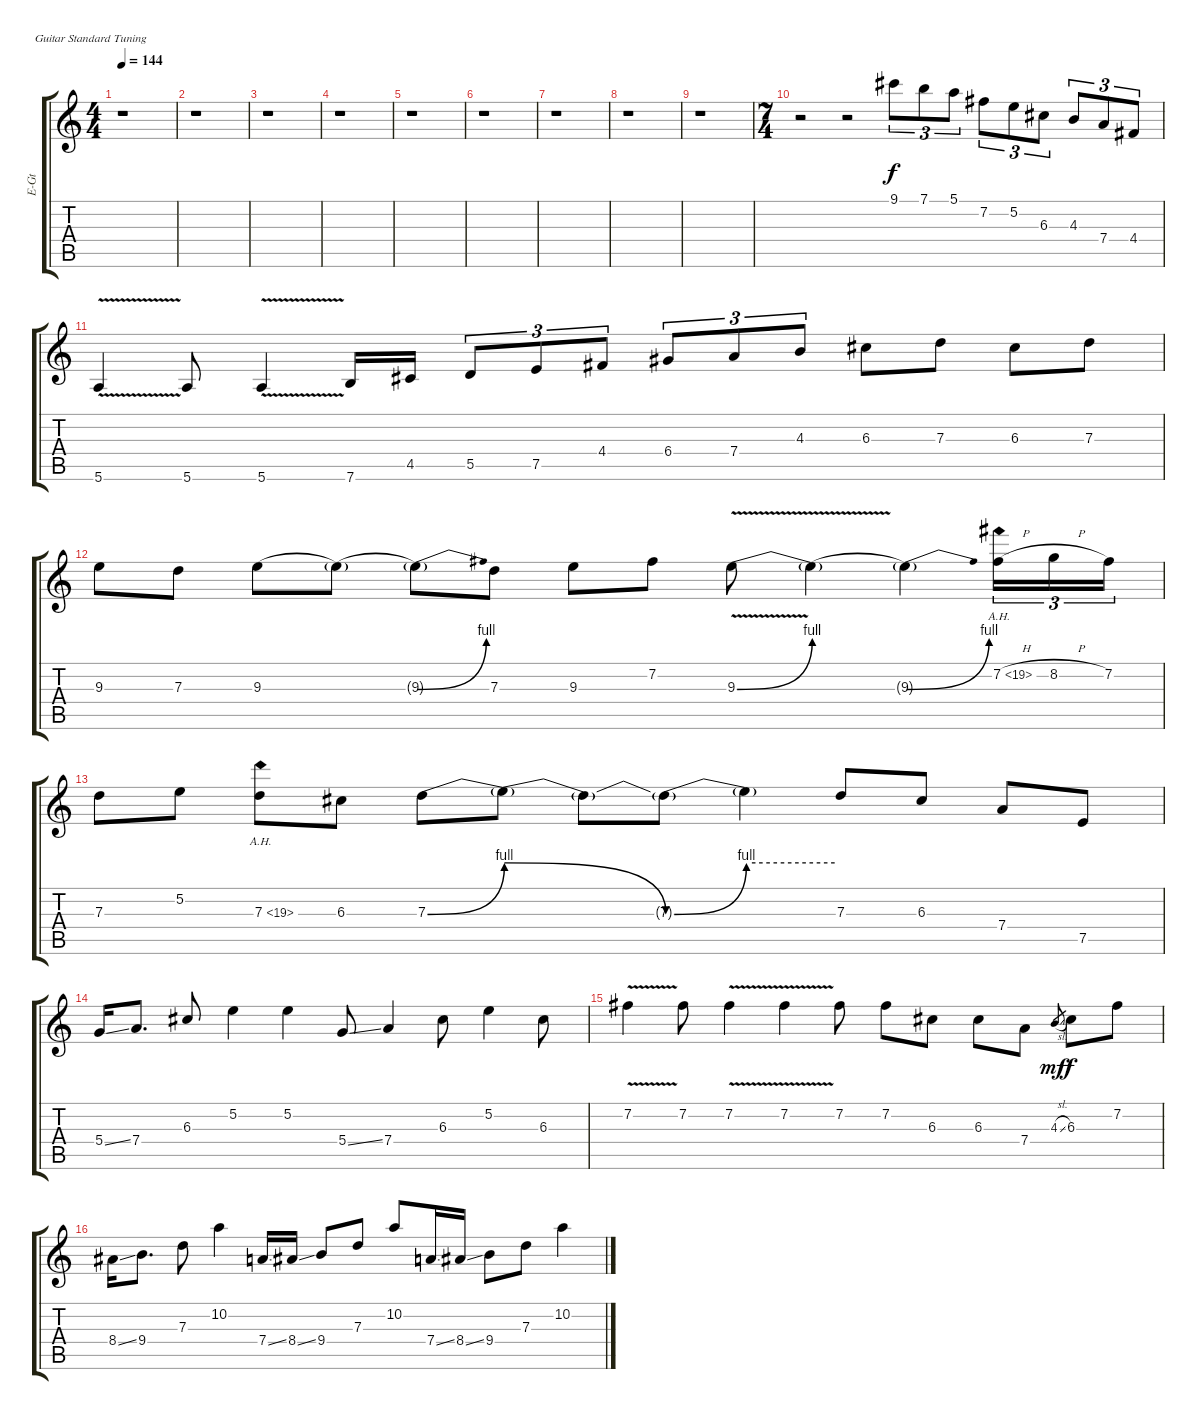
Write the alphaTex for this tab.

\bracketExtendMode groupsimilarinstruments
\otherSystemsTrackNameOrientation horizontal
\track ("Lead Guitar" "E-Gt") {instrument distortionguitar}
\staff {score tabs}
\tuning (E4 B3 G3 D3 A2 E2)
\ts (4 4)
\tempo 144
\clef g2
\ks c
r.1{dy f beam Down} |
r.1{beam Down} |
r.1{beam Down} |
r.1{beam Down} |
r.1{beam Down} |
r.1{beam Down} |
r.1{beam Down} |
r.1{beam Down} |
r.1{beam Down} |
\ts (7 4)
r.2{beam Down} r.2{beam Down} 9.1{acc #}.8{tu (3 2) beam Down} 7.1.8{tu (3 2) beam Down} 5.1.8{tu (3 2) beam Down} 7.2{acc #}.8{tu (3 2) beam Down} 5.2.8{tu (3 2) beam Down} 6.3{acc #}.8{tu (3 2) beam Down} 4.3.8{tu (3 2) beam Up} 7.4.8{tu (3 2) beam Up} 4.4{acc #}.8{tu (3 2) beam Up} |
5.6{v}.4{beam Up} 5.6.8{beam Up} 5.6{v}.4{beam Up} 7.6.16{beam Up} 4.5{acc #}.16{beam Up} 5.5.8{tu (3 2) beam Up} 7.5.8{tu (3 2) beam Up} 4.4{acc #}.8{tu (3 2) beam Up} 6.4{acc #}.8{tu (3 2) beam Up} 7.4.8{tu (3 2) beam Up} 4.3.8{tu (3 2) beam Up} 6.3{acc #}.8{beam Down} 7.3.8{beam Down} 6.3{acc #}.8{beam Down} 7.3.8{beam Down} |
9.3.8{beam Down} 7.3.8{beam Down} 9.3{be (hold 0 0 60 0)}.8{beam Down} 9.3{be (hold 0 0 60 0) t}.8{beam Down} 9.3{be (bend 0 0 60 4) t}.8{beam Down} 7.3.8{beam Down} 9.3.8{beam Down} 7.2{acc #}.8{beam Down} 9.3{be (bend 0 0 60 4) v}.8{beam Down} 9.3{be (hold 0 0 60 0) t}.4{beam Down} 9.3{be (bend 0 0 60 4) t}.4{beam Down} 7.2{ah 12 h acc #}.16{tu (3 2) beam Down} 8.2{h}.16{tu (3 2) beam Down} 7.2{acc #}.16{tu (3 2) beam Down} |
7.3.8{beam Down} 5.2.8{beam Down} 7.3{ah 12}.8{beam Down} 6.3{acc #}.8{beam Down} 7.3{be (bend 0 0 60 4)}.8{beam Down} 7.3{be (release 0 4 60 0) t}.8{beam Down} 7.3{t}.8{beam Down} 7.3{be (bend 0 0 60 4) t}.8{beam Down} 7.3{be (hold 0 4 60 4) t}.4{beam Down} 7.3.8{beam Up} 6.3{acc #}.8{beam Up} 7.4.8{beam Up} 7.5.8{beam Up} |
5.4{ss}.16{beam Up} 7.4.8{d beam Up} 6.3{acc #}.8{beam Up} 5.2.4{beam Down} 5.2.4{beam Down} 5.4{ss}.8{beam Up} 7.4.4{beam Up} 6.3{acc #}.8{beam Down} 5.2.4{beam Down} 6.3{acc #}.8{beam Down} |
7.2{v acc #}.4{beam Down} 7.2{acc #}.8{beam Down} 7.2{v acc #}.4{beam Down} 7.2{v acc #}.4{beam Down} 7.2{acc #}.8{beam Down} 7.2{acc #}.8{beam Down} 6.3{acc #}.8{beam Down} 6.3{acc #}.8{beam Down} 7.4.8{beam Down} 4.3{sl}.8{gr dy mf beam Up} 6.3{acc #}.8{dy f beam Down} 7.2{acc #}.8{beam Down} |
8.4{ss acc #}.16{beam Down} 9.4.8{d beam Down} 7.3.8{beam Down} 10.2.4{beam Down} 7.4{ss}.16{beam Up} 8.4{ss acc #}.16{beam Up} 9.4.8{beam Up} 7.3.8{beam Up} 10.2.8{beam Up} 7.4{ss}.16{beam Up} 8.4{ss acc #}.16{beam Up} 9.4.8{beam Down} 7.3.8{beam Down} 10.2.4{beam Down}
